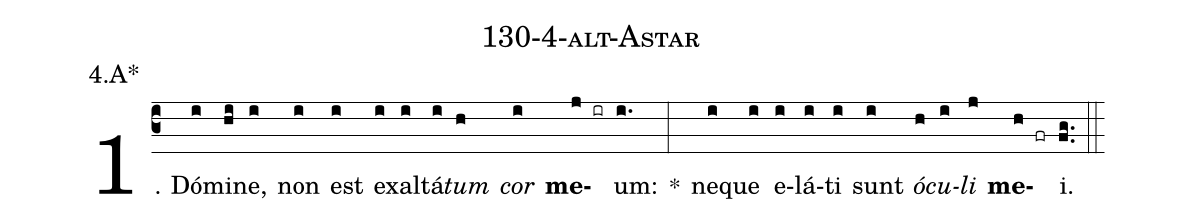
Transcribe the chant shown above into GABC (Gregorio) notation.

name: 130-4-alt-Astar;
annotation: 4.A*;
%%
(c3)1. Dó(i)mi(hi)ne,(i) non(i) est(i) ex(i)al(i)tá(i)<i>tum</i>(h) <i>cor</i>(i) <b>me</b>(j ir)um:(i.) *(:) ne(i)que(i) e(i)lá(i)ti(i) sunt(i) <i>ó</i>(h)<i>cu</i>(i)<i>li</i>(j) <b>me</b>(h fr)i.(fg..) (::)
